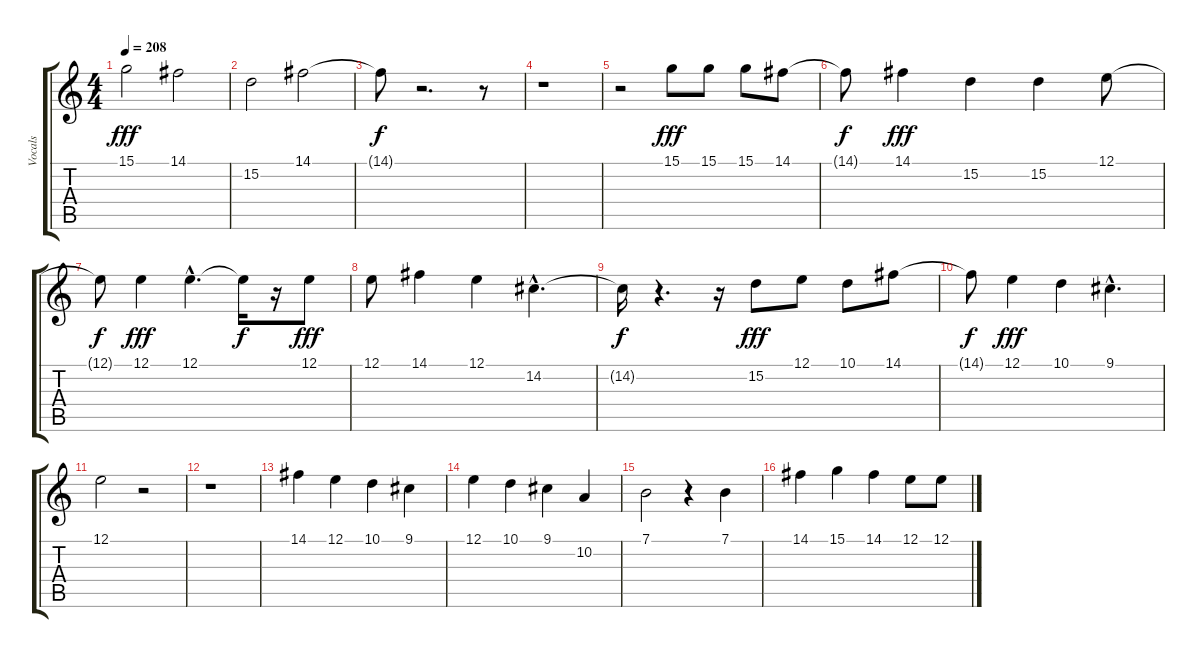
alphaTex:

\track ("Vocals" "Vocals") {instrument lead6voice}
\staff {score tabs}
\tuning (E4 B3 G3 D3 A2 E2) {hide}
\ts (4 4)
\tempo 208
\clef g2
\ks c
15.1.2{dy fff} 14.1.2 |
15.2.2 14.1.2 |
14.1{t}.8{dy f} r.2{d} r.8 |
r.1 |
r.2 15.1.8{dy fff} 15.1.8 15.1.8 14.1.8 |
14.1{t}.8{dy f} 14.1.4{dy fff} 15.2.4 15.2.4 12.1.8 |
12.1{t}.8{dy f} 12.1.4{dy fff} 12.1{hac}.4{d} 12.1{t}.16{dy f} r.16 12.1.8{dy fff} |
12.1.8 14.1.4 12.1.4 14.2{hac}.4{d} |
14.2{t}.16{dy f} r.4{d} r.16 15.2.8{dy fff} 12.1.8 10.1.8 14.1.8 |
14.1{t}.8{dy f} 12.1.4{dy fff} 10.1.4 9.1{hac}.4{d} |
12.1.2 r.2 |
r.1 |
14.1.4 12.1.4 10.1.4 9.1.4 |
12.1.4 10.1.4 9.1.4 10.2.4 |
7.1.2 r.4 7.1.4 |
14.1.4 15.1.4 14.1.4 12.1.8 12.1.8
